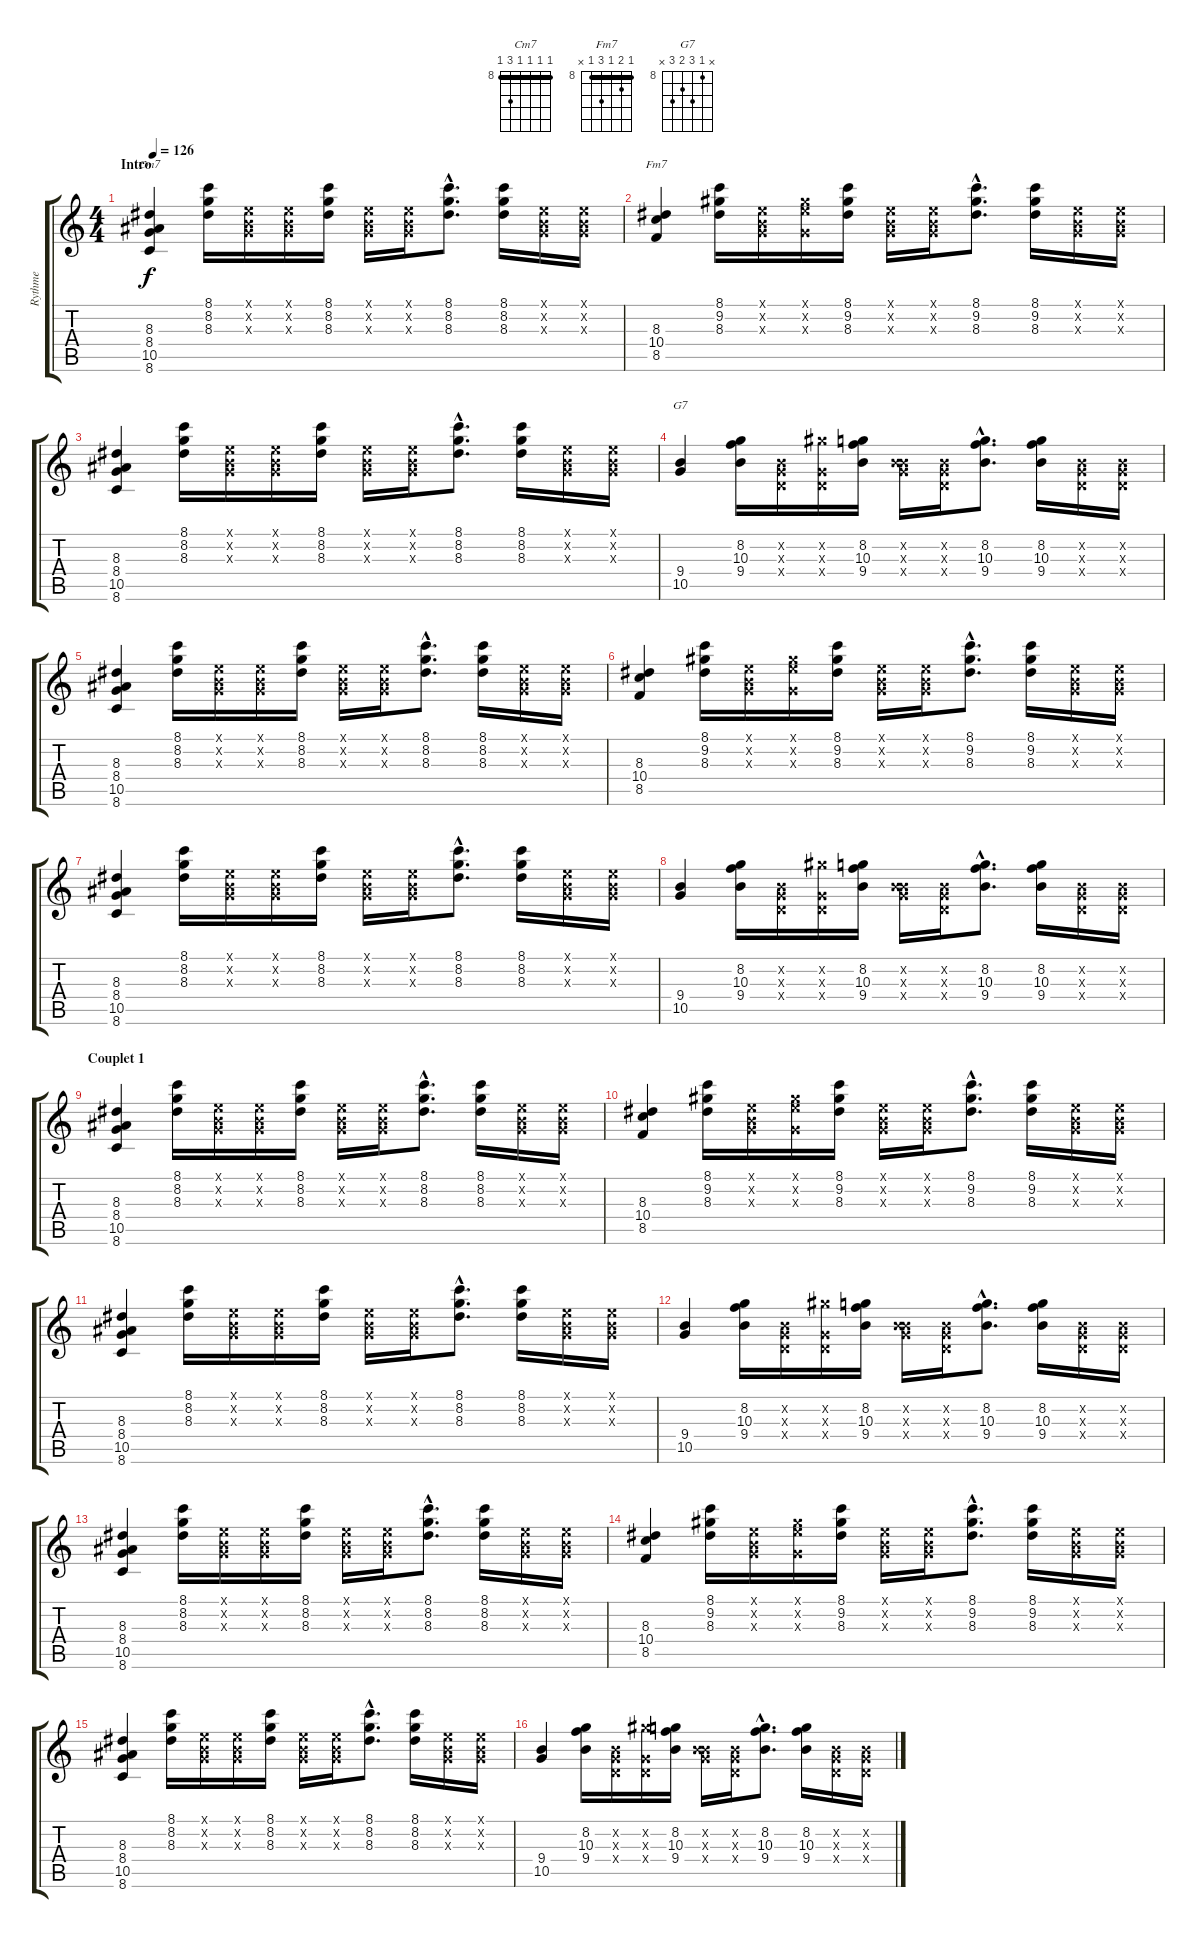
\track ("Rythme" "Rythme") {instrument acousticguitarsteel}
\staff {score tabs}
\tuning (E4 B3 G3 D3 A2 E2) {hide}
\chord ("Cm7" 8 8 8 8 10 8) {firstfret 8 barre 8}
\chord ("Fm7" 8 9 8 10 8 x) {firstfret 8 barre 8}
\chord ("G7" x 8 10 9 10 x) {firstfret 8}
\ts (4 4)
\section ("" "Intro")
\tempo 126
\clef g2
\ks c
(8.3 8.4 10.5 8.6).4{ch "Cm7" dy f instrument acousticguitarsteel} (8.1 8.2 8.3).16 (0.1{x} 0.2{x} 0.3{x}).16 (0.1{x} 0.2{x} 0.3{x}).16 (8.1 8.2 8.3).16 (0.1{x} 0.2{x} 0.3{x}).16 (0.1{x} 0.2{x} 0.3{x}).16 (8.1{hac} 8.2{hac} 8.3{hac}).8{d} (8.1 8.2 8.3).16 (0.1{x} 0.2{x} 0.3{x}).16 (0.1{x} 0.2{x} 0.3{x}).16 |
(8.3 10.4 8.5).4{ch "Fm7"} (8.1 9.2 8.3).16 (0.1{x} 0.2{x} 0.3{x}).16 (0.1{x} 9.2{x} 0.3{x}).16 (8.1 9.2 8.3).16 (0.1{x} 0.2{x} 0.3{x}).16 (0.1{x} 0.2{x} 0.3{x}).16 (8.1{hac} 9.2{hac} 8.3{hac}).8{d} (8.1 9.2 8.3).16 (0.1{x} 0.2{x} 0.3{x}).16 (0.1{x} 0.2{x} 0.3{x}).16 |
(8.3 8.4 10.5 8.6).4 (8.1 8.2 8.3).16 (0.1{x} 0.2{x} 0.3{x}).16 (0.1{x} 0.2{x} 0.3{x}).16 (8.1 8.2 8.3).16 (0.1{x} 0.2{x} 0.3{x}).16 (0.1{x} 0.2{x} 0.3{x}).16 (8.1{hac} 8.2{hac} 8.3{hac}).8{d} (8.1 8.2 8.3).16 (0.1{x} 0.2{x} 0.3{x}).16 (0.1{x} 0.2{x} 0.3{x}).16 |
(9.4 10.5).4{ch "G7"} (8.2 10.3 9.4).16 (0.2{x} 0.3{x} 0.4{x}).16 (9.2{x} 0.3{x} 0.4{x}).16 (8.2 10.3 9.4).16 (0.2{x} 0.3{x} 9.4{x}).16 (0.2{x} 0.3{x} 0.4{x}).16 (8.2{hac} 10.3{hac} 9.4{hac}).8{d} (8.2 10.3 9.4).16 (0.2{x} 0.3{x} 0.4{x}).16 (0.2{x} 0.3{x} 0.4{x}).16 |
(8.3 8.4 10.5 8.6).4 (8.1 8.2 8.3).16 (0.1{x} 0.2{x} 0.3{x}).16 (0.1{x} 0.2{x} 0.3{x}).16 (8.1 8.2 8.3).16 (0.1{x} 0.2{x} 0.3{x}).16 (0.1{x} 0.2{x} 0.3{x}).16 (8.1{hac} 8.2{hac} 8.3{hac}).8{d} (8.1 8.2 8.3).16 (0.1{x} 0.2{x} 0.3{x}).16 (0.1{x} 0.2{x} 0.3{x}).16 |
(8.3 10.4 8.5).4 (8.1 9.2 8.3).16 (0.1{x} 0.2{x} 0.3{x}).16 (0.1{x} 9.2{x} 0.3{x}).16 (8.1 9.2 8.3).16 (0.1{x} 0.2{x} 0.3{x}).16 (0.1{x} 0.2{x} 0.3{x}).16 (8.1{hac} 9.2{hac} 8.3{hac}).8{d} (8.1 9.2 8.3).16 (0.1{x} 0.2{x} 0.3{x}).16 (0.1{x} 0.2{x} 0.3{x}).16 |
(8.3 8.4 10.5 8.6).4 (8.1 8.2 8.3).16 (0.1{x} 0.2{x} 0.3{x}).16 (0.1{x} 0.2{x} 0.3{x}).16 (8.1 8.2 8.3).16 (0.1{x} 0.2{x} 0.3{x}).16 (0.1{x} 0.2{x} 0.3{x}).16 (8.1{hac} 8.2{hac} 8.3{hac}).8{d} (8.1 8.2 8.3).16 (0.1{x} 0.2{x} 0.3{x}).16 (0.1{x} 0.2{x} 0.3{x}).16 |
(9.4 10.5).4 (8.2 10.3 9.4).16 (0.2{x} 0.3{x} 0.4{x}).16 (9.2{x} 0.3{x} 0.4{x}).16 (8.2 10.3 9.4).16 (0.2{x} 0.3{x} 9.4{x}).16 (0.2{x} 0.3{x} 0.4{x}).16 (8.2{hac} 10.3{hac} 9.4{hac}).8{d} (8.2 10.3 9.4).16 (0.2{x} 0.3{x} 0.4{x}).16 (0.2{x} 0.3{x} 0.4{x}).16 |
\section ("" "Couplet 1")
(8.3 8.4 10.5 8.6).4 (8.1 8.2 8.3).16 (0.1{x} 0.2{x} 0.3{x}).16 (0.1{x} 0.2{x} 0.3{x}).16 (8.1 8.2 8.3).16 (0.1{x} 0.2{x} 0.3{x}).16 (0.1{x} 0.2{x} 0.3{x}).16 (8.1{hac} 8.2{hac} 8.3{hac}).8{d} (8.1 8.2 8.3).16 (0.1{x} 0.2{x} 0.3{x}).16 (0.1{x} 0.2{x} 0.3{x}).16 |
(8.3 10.4 8.5).4 (8.1 9.2 8.3).16 (0.1{x} 0.2{x} 0.3{x}).16 (0.1{x} 9.2{x} 0.3{x}).16 (8.1 9.2 8.3).16 (0.1{x} 0.2{x} 0.3{x}).16 (0.1{x} 0.2{x} 0.3{x}).16 (8.1{hac} 9.2{hac} 8.3{hac}).8{d} (8.1 9.2 8.3).16 (0.1{x} 0.2{x} 0.3{x}).16 (0.1{x} 0.2{x} 0.3{x}).16 |
(8.3 8.4 10.5 8.6).4 (8.1 8.2 8.3).16 (0.1{x} 0.2{x} 0.3{x}).16 (0.1{x} 0.2{x} 0.3{x}).16 (8.1 8.2 8.3).16 (0.1{x} 0.2{x} 0.3{x}).16 (0.1{x} 0.2{x} 0.3{x}).16 (8.1{hac} 8.2{hac} 8.3{hac}).8{d} (8.1 8.2 8.3).16 (0.1{x} 0.2{x} 0.3{x}).16 (0.1{x} 0.2{x} 0.3{x}).16 |
(9.4 10.5).4 (8.2 10.3 9.4).16 (0.2{x} 0.3{x} 0.4{x}).16 (9.2{x} 0.3{x} 0.4{x}).16 (8.2 10.3 9.4).16 (0.2{x} 0.3{x} 9.4{x}).16 (0.2{x} 0.3{x} 0.4{x}).16 (8.2{hac} 10.3{hac} 9.4{hac}).8{d} (8.2 10.3 9.4).16 (0.2{x} 0.3{x} 0.4{x}).16 (0.2{x} 0.3{x} 0.4{x}).16 |
(8.3 8.4 10.5 8.6).4 (8.1 8.2 8.3).16 (0.1{x} 0.2{x} 0.3{x}).16 (0.1{x} 0.2{x} 0.3{x}).16 (8.1 8.2 8.3).16 (0.1{x} 0.2{x} 0.3{x}).16 (0.1{x} 0.2{x} 0.3{x}).16 (8.1{hac} 8.2{hac} 8.3{hac}).8{d} (8.1 8.2 8.3).16 (0.1{x} 0.2{x} 0.3{x}).16 (0.1{x} 0.2{x} 0.3{x}).16 |
(8.3 10.4 8.5).4 (8.1 9.2 8.3).16 (0.1{x} 0.2{x} 0.3{x}).16 (0.1{x} 9.2{x} 0.3{x}).16 (8.1 9.2 8.3).16 (0.1{x} 0.2{x} 0.3{x}).16 (0.1{x} 0.2{x} 0.3{x}).16 (8.1{hac} 9.2{hac} 8.3{hac}).8{d} (8.1 9.2 8.3).16 (0.1{x} 0.2{x} 0.3{x}).16 (0.1{x} 0.2{x} 0.3{x}).16 |
(8.3 8.4 10.5 8.6).4 (8.1 8.2 8.3).16 (0.1{x} 0.2{x} 0.3{x}).16 (0.1{x} 0.2{x} 0.3{x}).16 (8.1 8.2 8.3).16 (0.1{x} 0.2{x} 0.3{x}).16 (0.1{x} 0.2{x} 0.3{x}).16 (8.1{hac} 8.2{hac} 8.3{hac}).8{d} (8.1 8.2 8.3).16 (0.1{x} 0.2{x} 0.3{x}).16 (0.1{x} 0.2{x} 0.3{x}).16 |
(9.4 10.5).4 (8.2 10.3 9.4).16 (0.2{x} 0.3{x} 0.4{x}).16 (9.2{x} 0.3{x} 0.4{x}).16 (8.2 10.3 9.4).16 (0.2{x} 0.3{x} 9.4{x}).16 (0.2{x} 0.3{x} 0.4{x}).16 (8.2{hac} 10.3{hac} 9.4{hac}).8{d} (8.2 10.3 9.4).16 (0.2{x} 0.3{x} 0.4{x}).16 (0.2{x} 0.3{x} 0.4{x}).16
